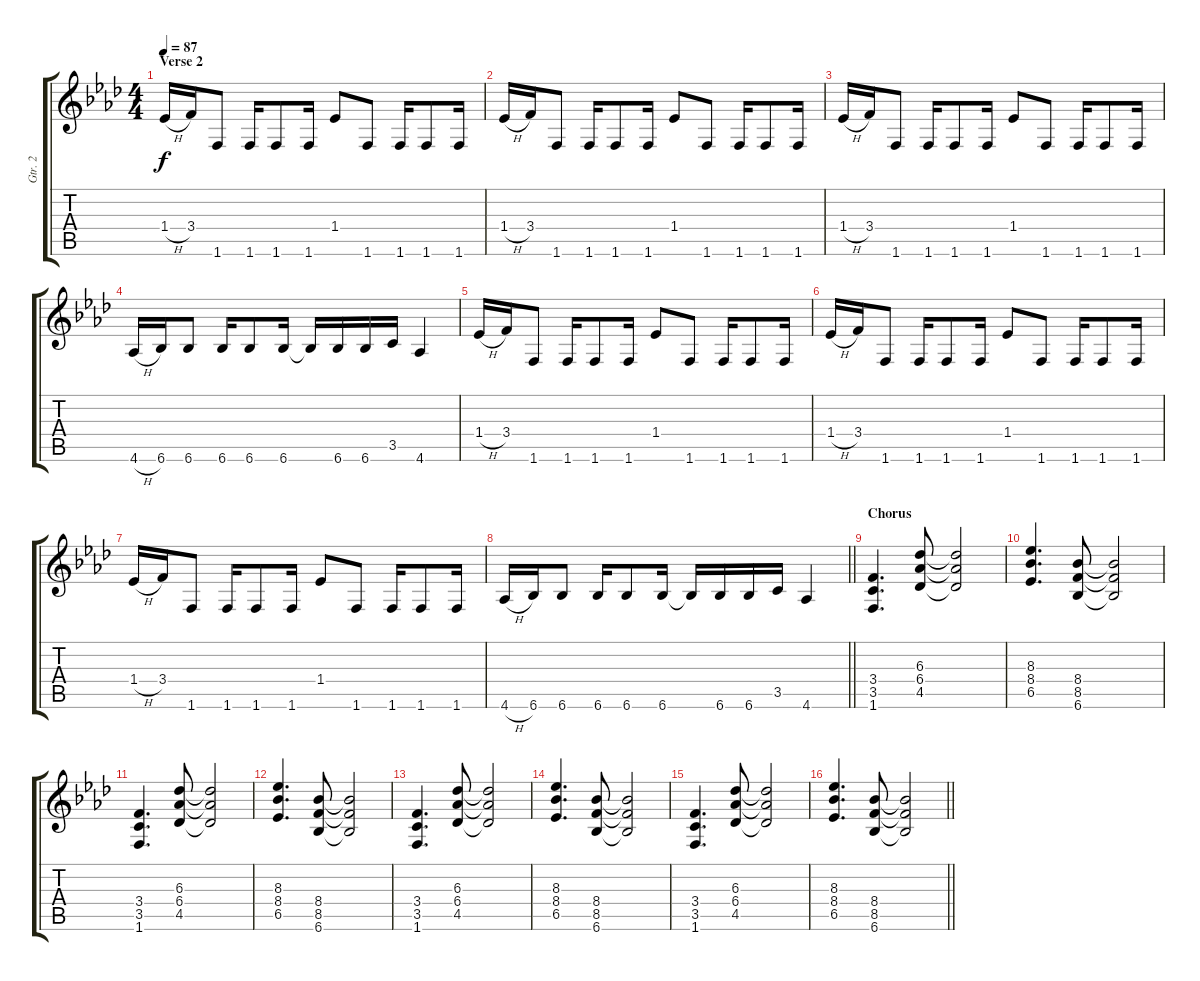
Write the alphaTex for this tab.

\track ("Gtr. 2" "Gtr. 2") {instrument distortionguitar}
\staff {score tabs}
\tuning (E4 B3 G3 D3 A2 E2) {hide}
\ts (4 4)
\section ("" "Verse 2")
\tempo 87
\clef g2
\ks fminor
1.4{h}.16{dy f} 3.4.16 1.6.8 1.6.16 1.6.8 1.6.16 1.4.8 1.6.8 1.6.16 1.6.8 1.6.16 |
1.4{h}.16 3.4.16 1.6.8 1.6.16 1.6.8 1.6.16 1.4.8 1.6.8 1.6.16 1.6.8 1.6.16 |
1.4{h}.16 3.4.16 1.6.8 1.6.16 1.6.8 1.6.16 1.4.8 1.6.8 1.6.16 1.6.8 1.6.16 |
4.6{h}.16 6.6.16 6.6.8 6.6.16 6.6.8 6.6.16 6.6{t}.16 6.6.16 6.6.16 3.5.16 4.6.4 |
1.4{h}.16 3.4.16 1.6.8 1.6.16 1.6.8 1.6.16 1.4.8 1.6.8 1.6.16 1.6.8 1.6.16 |
1.4{h}.16 3.4.16 1.6.8 1.6.16 1.6.8 1.6.16 1.4.8 1.6.8 1.6.16 1.6.8 1.6.16 |
1.4{h}.16 3.4.16 1.6.8 1.6.16 1.6.8 1.6.16 1.4.8 1.6.8 1.6.16 1.6.8 1.6.16 |
\barLineRight lightlight
4.6{h}.16 6.6.16 6.6.8 6.6.16 6.6.8 6.6.16 6.6{t}.16 6.6.16 6.6.16 3.5.16 4.6.4 |
\section ("" "Chorus")
(3.4 3.5 1.6).4{d} (6.3 6.4 4.5).8 (6.3{t} 6.4{t} 4.5{t}).2 |
(8.3 8.4 6.5).4{d} (8.4 8.5 6.6).8 (8.4{t} 8.5{t} 6.6{t}).2 |
(3.4 3.5 1.6).4{d} (6.3 6.4 4.5).8 (6.3{t} 6.4{t} 4.5{t}).2 |
(8.3 8.4 6.5).4{d} (8.4 8.5 6.6).8 (8.4{t} 8.5{t} 6.6{t}).2 |
(3.4 3.5 1.6).4{d} (6.3 6.4 4.5).8 (6.3{t} 6.4{t} 4.5{t}).2 |
(8.3 8.4 6.5).4{d} (8.4 8.5 6.6).8 (8.4{t} 8.5{t} 6.6{t}).2 |
(3.4 3.5 1.6).4{d} (6.3 6.4 4.5).8 (6.3{t} 6.4{t} 4.5{t}).2 |
\barLineRight lightlight
(8.3 8.4 6.5).4{d} (8.4 8.5 6.6).8 (8.4{t} 8.5{t} 6.6{t}).2
